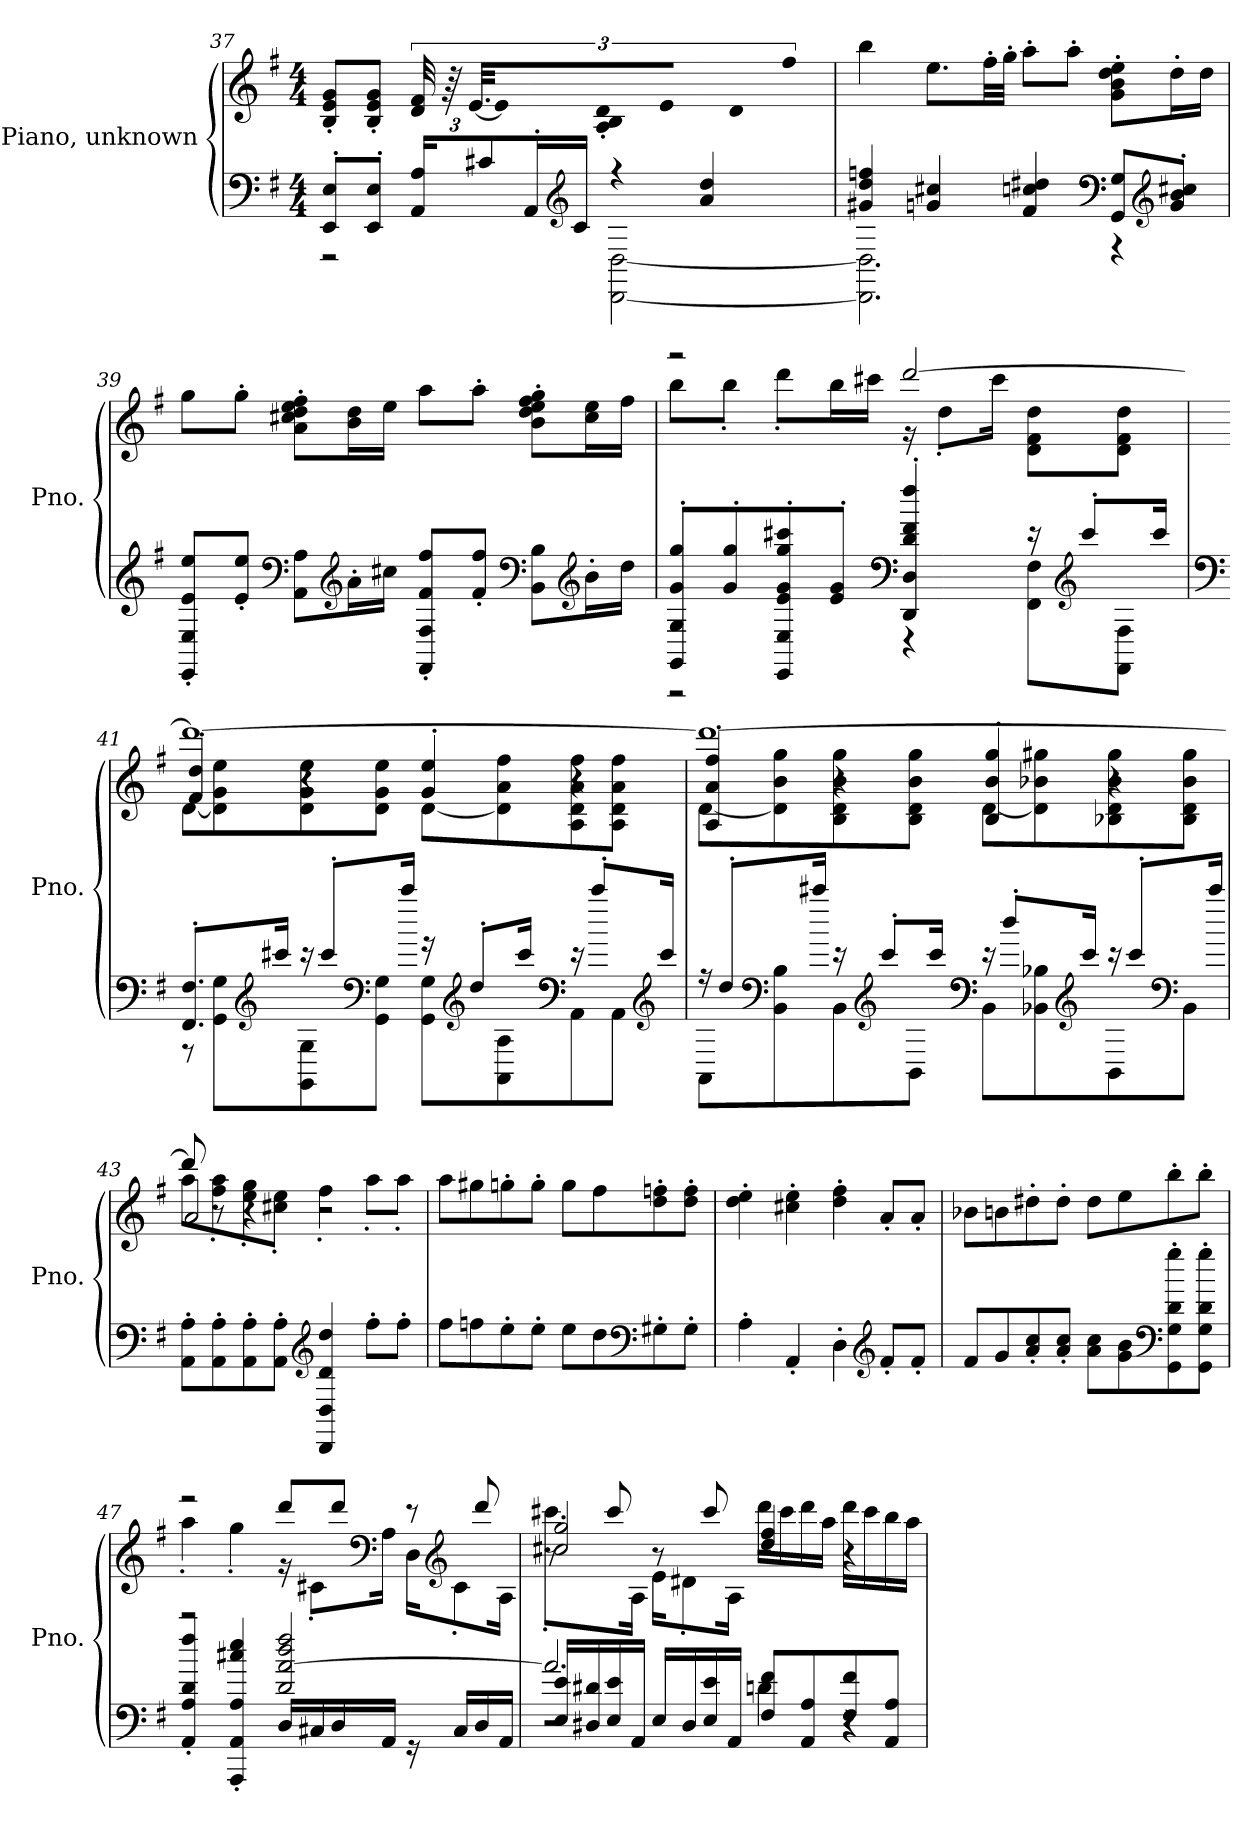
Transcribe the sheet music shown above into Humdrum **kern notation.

**kern	**kern
*part1	*part1
*staff2	*staff1
*I"Piano, unknown	*
*I'Pno.	*
*clefF4	*clefG2
*k[f#]	*k[f#]
*M4/4	*M4/4
=37	=37
*^	*
8EE/' 8E/'L	2r	8B/' 8e/' 8g/'L
8EE/' 8E/'J	.	8B/' 8e/' 8g/'J
*Xbrackettup	*	*
24AA/ 24A/KL	.	48d/ 48f#/
.	.	96r
.	.	[48.e/KLL
12c#X/	.	.
.	.	16e/]
16AA'/L	.	16A/' 16B/' 16d/'
*clefG2	*	*
16c#/JJ	.	16e/JJ
4r	[2DD\ [2D\	4d/
4a/ 4dd/	.	4ff#\
=38	=38	=38
4g#X/ 4dd/ 4ffn/	2.DD\] 2.D\]	4bb\
4gn/ 4cc#X/	.	8.ee\L
.	.	32ff#'\LL
.	.	32gg'\JJJ
4f#/ 4ccn/ 4dd#X/	.	8aa'\L
.	.	8aa'\J
*clefF4	*	*
8GG/ 8G/L	4r	8g\' 8b\' 8dd\' 8ee\'L
*clefG2	*	*
8g/' 8b/' 8cc#X/'J	.	16dd'\L
.	.	16dd\JJ
*v	*v	*
!!LO:LB:g=z
=39	=39
8EE/' 8E/' 8e/' 8ee/'L	8gg\L
8e/' 8ee/'J	8gg'\J
*clefF4	*
8AA\ 8A\L	8a\' 8cc#X\' 8dd\' 8ee\' 8ff#\'L
*clefG2	*
16a'\L	16b\ 16dd\L
16cc#X\JJ	16ee\JJ
8FF#/' 8F#/' 8f#/' 8ff#/'L	8aa\L
8f#/' 8ff#/'J	8aa'\J
*clefF4	*
8BB\ 8B\L	8b\' 8dd\' 8ee\' 8ff#\' 8gg\'L
*clefG2	*
16b'\L	16cc#\ 16ee\L
16dd\JJ	16ff#\JJ
=40	=40
*^	*^
8GG/' 8G/' 8g/' 8gg/'L	2r	2r	8bb\L
8g/' 8gg/'	.	.	8bb'\J
8EE/' 8E/' 8e/' 8g/' 8gg/' 8ccc#X/'	.	.	8ddd'\L
8e/' 8g/'J	.	.	16bb\L
.	.	.	16ccc#X\JJ
*clefF4	*	*	*
4DD/' 4D/' 4d/' 4f#/' 4ff#/'	4r	[2ddd/	16r
.	.	.	8dd'\L
.	.	.	16ccc#\Jk
16r	8FF#\ 8F#\L	.	8d\ 8f#\ 8dd\L
*clefG2	*	*	*
8ccc#'/L	.	.	.
.	8FF#\ 8F#\J	.	8d\ 8f#\ 8dd\J
16ccc#/Jk	.	.	.
*	*	*v	*v
!!LO:LB:g=z
=41	=41	=41
*clefF4	*	*
*	*	*^
*	*	*	*^
8.FF#/' 8.F#/'L	8r	1ddd_	[8d\L	4f#/' 4dd/'
.	8GG\ 8G\L	.	8d\] 8g\ 8ee\	.
*clefG2	*	*	*	*
16ccc#X/Jk	.	.	.	.
16r	8GG\ 8G\	.	8d\ 8g\ 8ee\	4r
8ccc#'/L	.	.	.	.
*clefF4	*	*	*	*
.	8GG\ 8G\J	.	8d\ 8g\ 8ee\J	.
16ccc#/Jk	.	.	.	.
16r	8GG\ 8G\L	.	[8d\L	4g/' 4ee/'
*clefG2	*	*	*	*
8dd'/L	.	.	.	.
.	8AA\ 8A\	.	8d\] 8a\ 8ff#\	.
16ccc#/Jk	.	.	.	.
*clefF4	*	*	*	*
16r	8AA\	.	8A\ 8d\ 8a\ 8ff#\	4r
8ccc#'/L	.	.	.	.
.	8AA\J	.	8A\ 8d\ 8a\ 8ff#\J	.
*clefG2	*	*	*	*
16ccc#/Jk	.	.	.	.
!!LO:PB:g=z	!!	!!
=42	=42	=42	=42	=42
16r	8AA\L	1ddd_	[8d\L	4A/' 4a/' 4ff#/'
8dd'/L	.	.	.	.
*clefF4	*	*	*	*
.	8BB\ 8B\	.	8d\] 8b\ 8gg\	.
16ccc#X/Jk	.	.	.	.
16r	8BB\	.	8B\ 8d\ 8b\ 8gg\	4r
*clefG2	*	*	*	*
8ccc#'/L	.	.	.	.
.	8BB\J	.	8B\ 8d\ 8b\ 8gg\J	.
16ccc#/Jk	.	.	.	.
*clefF4	*	*	*	*
16r	8BB\L	.	[8d\L	4B/' 4b/' 4gg/'
8dd'/L	.	.	.	.
.	8BB-X\ 8B-X\	.	8d\] 8b-X\ 8gg#X\	.
*clefG2	*	*	*	*
16ccc#/Jk	.	.	.	.
16r	8BB-\	.	8B-X\ 8d\ 8b-\ 8gg#\	4r
8ccc#'/L	.	.	.	.
*clefF4	*	*	*	*
.	8BB-\J	.	8B-\ 8d\ 8b-\ 8gg#\J	.
16ccc#/Jk	.	.	.	.
*v	*v	*	*	*
=43	=43	=43	=43
8AA\' 8A\'L	8ddd/]	8aa\L	2a/
8AA\' 8A\'	8r	8ff#\' 8aa\'	.
8AA\' 8A\'	4r	8ee\' 8gg\'	.
8AA\' 8A\'J	.	8cc#X\' 8ee\'J	.
*clefG2	*	*	*
4DD/ 4D/ 4d/ 4dd/	2r	4ff#'\	2r
8ff#'\L	.	8aa'\L	.
8ff#'\J	.	8aa'\J	.
*	*v	*v	*v
!!LO:LB:g=z
=44	=44
8ff#\L	8aa\L
8ffn\	8gg#X\
8ee'\	8ggn'\
8ee'\J	8gg'\J
8ee\L	8gg\L
8dd\	8ff#\
*clefF4	*
8G#X'\	8dd\' 8ffn\'
8G#'\J	8dd\' 8ff\'J
=45	=45
4A'\	4dd\' 4ee\'
4AA'/	4cc#X\' 4ee\'
4D'\	4dd\' 4ff#\'
*clefG2	*
8f#'/L	8a'/L
8f#'/J	8a'/J
=46	=46
8f#/L	8b-X\L
8g/	8bn\
8a/' 8cc/'	8dd#X'\
8a/' 8cc/'J	8dd#'\J
8a\ 8cc\L	8dd#\L
8g\ 8b\	8ee\
*clefF4	*
8GG\' 8G\' 8d\' 8gg\'	8bb'\
8GG\' 8G\' 8d\' 8gg\'J	8bb'\J
!!LO:LB:g=z
=47	=47
*^	*^
2r	4AA/' 4A/' 4d/' 4ff#/'	2r	4aa'\
.	4AAA/' 4AA/' 4A/' 4cc#X/' 4ee/'	.	4gg'\
2d/ [2a/ 2dd/ 2ff#/	16D/LL	8ddd/L	16r
.	16C#X/	.	8c#X'\L
.	16D/	8ddd/J	.
*	*	*clefF4	*
.	16AA/JJ	.	16A\Jk
.	16r	8r	16D\KL
*	*	*clefG2	*
.	16C#/LL	.	8c#'\
.	16D/	8ddd/	.
.	16AA/JJ	.	16A\Jk
=48	=48	=48	=48
*	*^	*	*^
2.a/]	2r	16E/ 16e/LL	8r	8.ccc#X'\L	2cc#X/ 2gg/
.	.	16D#X/ 16d#X/	.	.	.
.	.	16E/ 16e/	8ccc#/	.	.
.	.	16AA/JJ	.	16A\Jk	.
.	.	16E/LL	8r	16e\KL	.
.	.	16D#/	.	8d#X'\	.
.	.	16E/ 16e/	8ccc#/	.	.
.	.	16AA/JJ	.	16A\Jk	.
.	4dn\	8F#/ 8f#/L	2r	16ddd\LL	4dd/ 4ff#/
.	.	.	.	16ccc#\	.
.	.	8AA/ 8A/	.	16ddd\	.
.	.	.	.	16aa\JJ	.
4r	4r	8F#/ 8f#/	.	16ddd\LL	4r
.	.	.	.	16ccc#\	.
.	.	8AA/ 8A/J	.	16bb\	.
.	.	.	.	16aa\JJ	.
*v	*v	*v	*	*	*
*	*v	*v	*v
=	=
*-	*-
